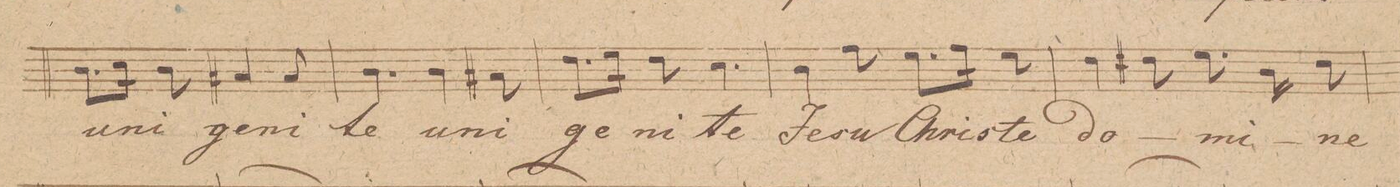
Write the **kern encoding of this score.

**kern	**text	**dynam
*I"Tenore 1mo	*	*
*clefC4	*	*
*k[]	*	*
*M6/8	*	*
8.A\L	u-	.
16B\Jk	.	.
8A\	-ni	.
4G#X/	ge-	.
8G#/	-ni-	.
=37	=37	=37
4.A\	-te	.
4A\	u-	.
8G#X\	-ni	.
=38	=38	=38
8.c\L	ge-	.
16d\Jk	.	.
8c\	-ni-	.
4.B\	-te	.
=39	=39	=39
4A\	Je-	.
8e\	-su	.
8.d\L	Chri-	.
16e\Jk	.	.
8d\	-ste	.
=40	=40	=40
4c\	Do-	.
8c#X\	.	.
8.d\	-mi-	.
16A\	.	.
8c#\	-ne	.
=41	=41	=41
*-	*-	*-
